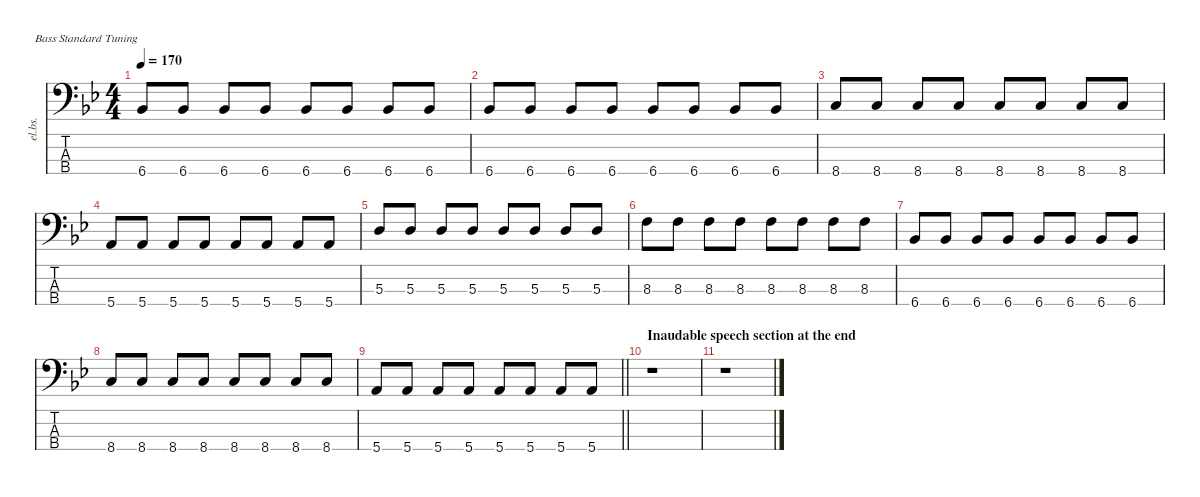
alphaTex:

\defaultSystemsLayout 4
\hideDynamics
\bracketExtendMode nobrackets
\otherSystemsTrackNameOrientation horizontal
\track ("Bass" "el.bs.") {instrument electricbassfinger}
\staff {score tabs}
\tuning (G2 D2 A1 E1)
\ts (4 4)
\tempo 170
\clef f4
\ks bb
6.4{acc b}.8{dy f beam Up} 6.4{acc b}.8{beam Up} 6.4{acc b}.8{beam Up} 6.4{acc b}.8{beam Up} 6.4{acc b}.8{beam Up} 6.4{acc b}.8{beam Up} 6.4{acc b}.8{beam Up} 6.4{acc b}.8{beam Up} |
6.4{acc b}.8{beam Up} 6.4{acc b}.8{beam Up} 6.4{acc b}.8{beam Up} 6.4{acc b}.8{beam Up} 6.4{acc b}.8{beam Up} 6.4{acc b}.8{beam Up} 6.4{acc b}.8{beam Up} 6.4{acc b}.8{beam Up} |
8.4{acc forcenatural}.8{beam Up} 8.4{acc forcenatural}.8{beam Up} 8.4{acc forcenatural}.8{beam Up} 8.4{acc forcenatural}.8{beam Up} 8.4{acc forcenatural}.8{beam Up} 8.4{acc forcenatural}.8{beam Up} 8.4{acc forcenatural}.8{beam Up} 8.4{acc forcenatural}.8{beam Up} |
5.4{acc forcenatural}.8{beam Up} 5.4{acc forcenatural}.8{beam Up} 5.4{acc forcenatural}.8{beam Up} 5.4{acc forcenatural}.8{beam Up} 5.4{acc forcenatural}.8{beam Up} 5.4{acc forcenatural}.8{beam Up} 5.4{acc forcenatural}.8{beam Up} 5.4{acc forcenatural}.8{beam Up} |
5.3{acc forcenatural}.8{beam Up} 5.3{acc forcenatural}.8{beam Up} 5.3{acc forcenatural}.8{beam Up} 5.3{acc forcenatural}.8{beam Up} 5.3{acc forcenatural}.8{beam Up} 5.3{acc forcenatural}.8{beam Up} 5.3{acc forcenatural}.8{beam Up} 5.3{acc forcenatural}.8{beam Up} |
8.3{acc forcenatural}.8{beam Down} 8.3{acc forcenatural}.8{beam Down} 8.3{acc forcenatural}.8{beam Down} 8.3{acc forcenatural}.8{beam Down} 8.3{acc forcenatural}.8{beam Down} 8.3{acc forcenatural}.8{beam Down} 8.3{acc forcenatural}.8{beam Down} 8.3{acc forcenatural}.8{beam Down} |
6.4{acc b}.8{beam Up} 6.4{acc b}.8{beam Up} 6.4{acc b}.8{beam Up} 6.4{acc b}.8{beam Up} 6.4{acc b}.8{beam Up} 6.4{acc b}.8{beam Up} 6.4{acc b}.8{beam Up} 6.4{acc b}.8{beam Up} |
8.4{acc forcenatural}.8{beam Up} 8.4{acc forcenatural}.8{beam Up} 8.4{acc forcenatural}.8{beam Up} 8.4{acc forcenatural}.8{beam Up} 8.4{acc forcenatural}.8{beam Up} 8.4{acc forcenatural}.8{beam Up} 8.4{acc forcenatural}.8{beam Up} 8.4{acc forcenatural}.8{beam Up} |
\barLineRight lightlight
5.4{acc forcenatural}.8{beam Up} 5.4{acc forcenatural}.8{beam Up} 5.4{acc forcenatural}.8{beam Up} 5.4{acc forcenatural}.8{beam Up} 5.4{acc forcenatural}.8{beam Up} 5.4{acc forcenatural}.8{beam Up} 5.4{acc forcenatural}.8{beam Up} 5.4{acc forcenatural}.8{beam Up} |
\section ("" "Inaudable speech section at the end")
r.1{beam Down} |
r.1{beam Down}
